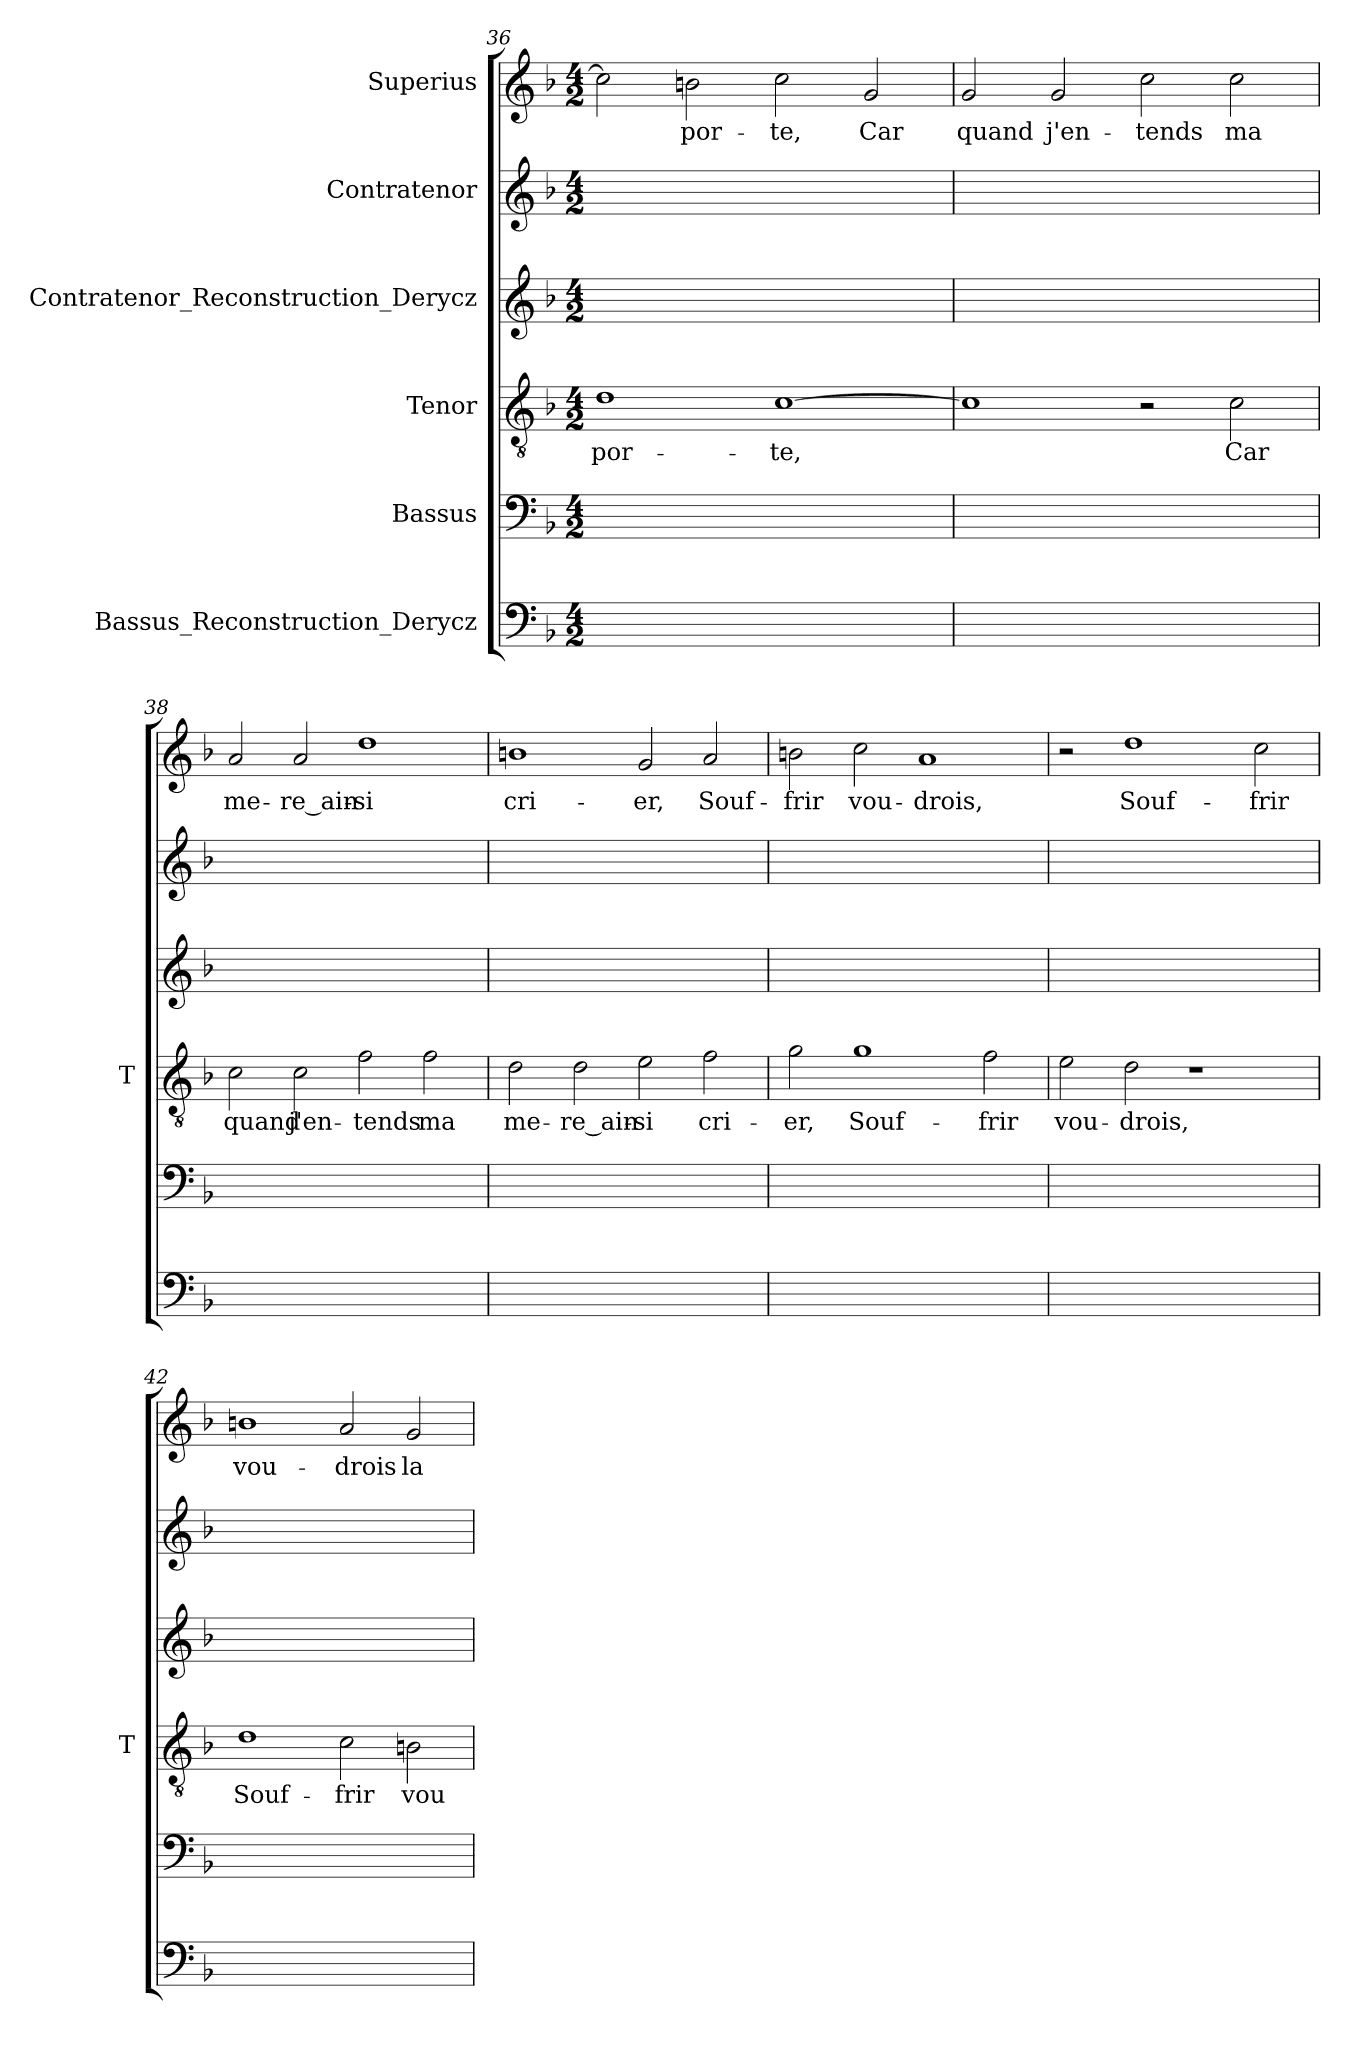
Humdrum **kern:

**kern	**kern	**kern	**text	**kern	**kern	**kern	**text
*part6	*part5	*part4	*part4	*part3	*part2	*part1	*part1
*staff6	*staff5	*staff4	*staff4	*staff3	*staff2	*staff1	*staff1
*I"Bassus_Reconstruction_Derycz	*I"Bassus	*I"Tenor	*	*I"Contratenor_Reconstruction_Derycz	*I"Contratenor	*I"Superius	*
*	*	*I'T	*	*	*	*	*
*clefF4	*clefF4	*clefGv2	*	*clefG2	*clefG2	*clefG2	*
*k[b-]	*k[b-]	*k[b-]	*	*k[b-]	*k[b-]	*k[b-]	*
*M4/2	*M4/2	*M4/2	*	*M4/2	*M4/2	*M4/2	*
=36	=36	=36	=36	=36	=36	=36	=36
0ryy	0ryy	1d	por-	0ryy	0ryy	2cc]	.
.	.	.	.	.	.	2bn	por-
.	.	[1c	-te,	.	.	2cc	-te,
.	.	.	.	.	.	2g	-Car
=37	=37	=37	=37	=37	=37	=37	=37
0ryy	0ryy	1c]	.	0ryy	0ryy	2g	-quand
.	.	.	.	.	.	2g	j'en-
.	.	2r	.	.	.	2cc	-tends
.	.	2c	-Car	.	.	2cc	-ma
=38	=38	=38	=38	=38	=38	=38	=38
0ryy	0ryy	2c	-quand	0ryy	0ryy	2a	me-
.	.	2c	j'en-	.	.	2a	re_ain-
.	.	2f	-tends	.	.	1dd	-si
.	.	2f	-ma	.	.	.	.
=39	=39	=39	=39	=39	=39	=39	=39
0ryy	0ryy	2d	me-	0ryy	0ryy	1b	cri-
.	.	2d	re_ain-	.	.	.	.
.	.	2e	-si	.	.	2g	-er,
.	.	2f	cri-	.	.	2a	Souf-
=40	=40	=40	=40	=40	=40	=40	=40
0ryy	0ryy	2g	-er,	0ryy	0ryy	2b	-frir
.	.	1g	Souf-	.	.	2cc	vou-
.	.	.	.	.	.	1a	-drois,
.	.	2f	-frir	.	.	.	.
=41	=41	=41	=41	=41	=41	=41	=41
0ryy	0ryy	2e	vou-	0ryy	0ryy	2r	.
.	.	2d	-drois,	.	.	1dd	Souf-
.	.	1r	.	.	.	.	.
.	.	.	.	.	.	2cc	-frir
=42	=42	=42	=42	=42	=42	=42	=42
0ryy	0ryy	1d	Souf-	0ryy	0ryy	1b	vou-
.	.	2c	-frir	.	.	2a	-drois
.	.	2B	vou-	.	.	2g	-la
=	=	=	=	=	=	=	=
*-	*-	*-	*-	*-	*-	*-	*-
